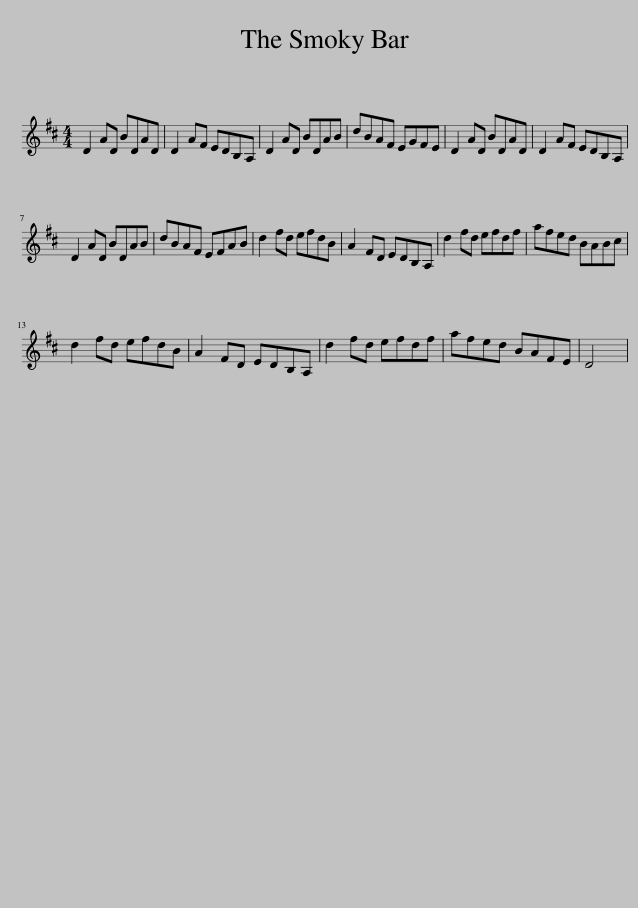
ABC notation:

X:1
L:1/8
M:4/4
I:linebreak $
K:D
V:1 treble
V:1
 D2 AD BDAD | D2 AF EDB,A, | D2 AD BDAB | dBAF EGFE | D2 AD BDAD | %5
 D2 AF EDB,A, |$ D2 AD BDAB | dBAF EFAB | d2 fd efdB | A2 FD EDB,A, | %10
 d2 fd efdf | afed BABc |$ d2 fd efdB | A2 FD EDB,A, | d2 fd efdf | %15
 afed BAFE | D4 | %17
